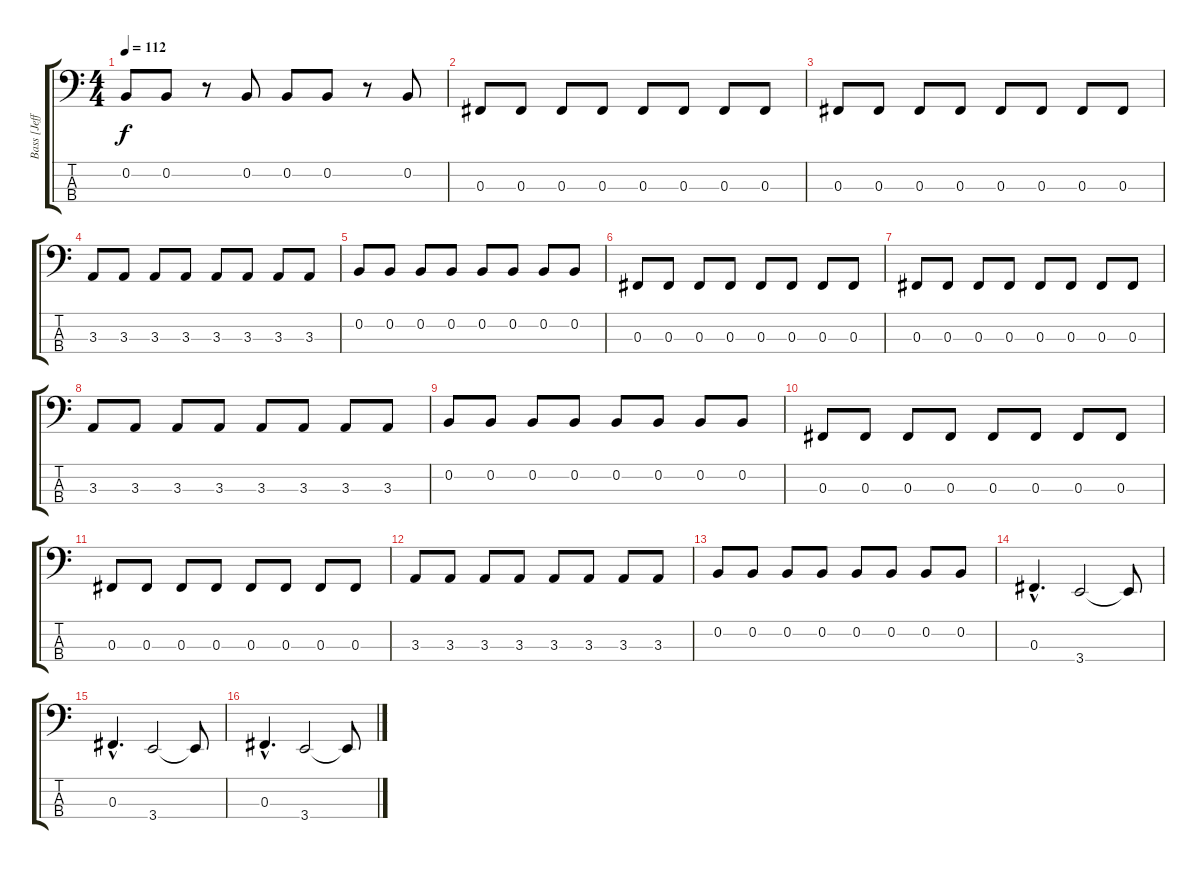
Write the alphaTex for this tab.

\track ("Bass [Jeff Caxide]" "Bass [Jeff") {instrument electricbasspick}
\staff {score tabs}
\tuning (E2 B1 Gb1 Db1) {hide}
\ts (4 4)
\tempo 112
\clef f4
\ks c
0.2.8{dy f} 0.2.8 r.8 0.2.8 0.2.8 0.2.8 r.8 0.2.8 |
0.3.8 0.3.8 0.3.8 0.3.8 0.3.8 0.3.8 0.3.8 0.3.8 |
0.3.8 0.3.8 0.3.8 0.3.8 0.3.8 0.3.8 0.3.8 0.3.8 |
3.3.8 3.3.8 3.3.8 3.3.8 3.3.8 3.3.8 3.3.8 3.3.8 |
0.2.8 0.2.8 0.2.8 0.2.8 0.2.8 0.2.8 0.2.8 0.2.8 |
0.3.8 0.3.8 0.3.8 0.3.8 0.3.8 0.3.8 0.3.8 0.3.8 |
0.3.8 0.3.8 0.3.8 0.3.8 0.3.8 0.3.8 0.3.8 0.3.8 |
3.3.8 3.3.8 3.3.8 3.3.8 3.3.8 3.3.8 3.3.8 3.3.8 |
0.2.8 0.2.8 0.2.8 0.2.8 0.2.8 0.2.8 0.2.8 0.2.8 |
0.3.8 0.3.8 0.3.8 0.3.8 0.3.8 0.3.8 0.3.8 0.3.8 |
0.3.8 0.3.8 0.3.8 0.3.8 0.3.8 0.3.8 0.3.8 0.3.8 |
3.3.8 3.3.8 3.3.8 3.3.8 3.3.8 3.3.8 3.3.8 3.3.8 |
0.2.8 0.2.8 0.2.8 0.2.8 0.2.8 0.2.8 0.2.8 0.2.8 |
0.3{hac}.4{d} 3.4.2 3.4{t}.8 |
0.3{hac}.4{d} 3.4.2 3.4{t}.8 |
0.3{hac}.4{d} 3.4.2 3.4{t}.8
